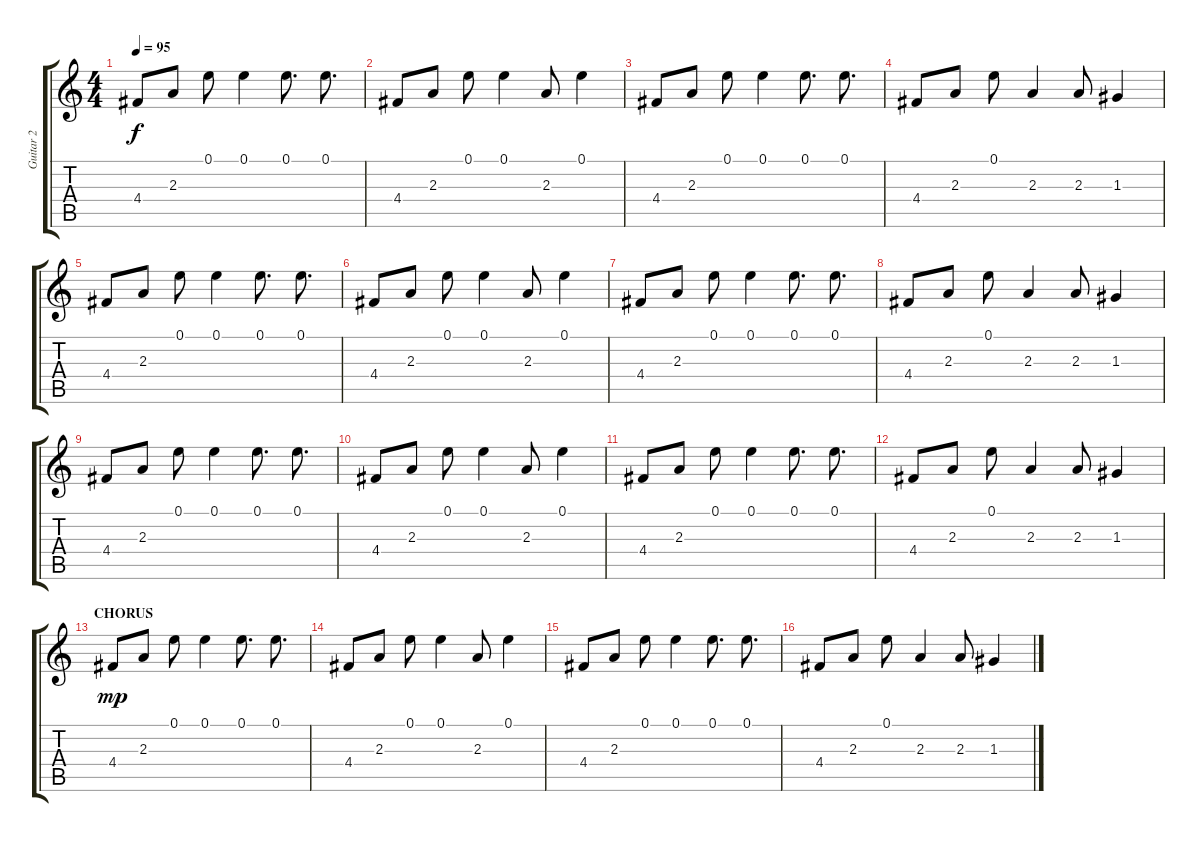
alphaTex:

\track ("Guitar 2" "Guitar 2") {instrument acousticguitarsteel}
\staff {score tabs}
\tuning (E4 B3 G3 D3 A2 E2) {hide}
\ts (4 4)
\tempo 95
\clef g2
\ks c
4.4.8{dy f} 2.3.8 0.1.8 0.1.4 0.1.8{d} 0.1.8{d} |
4.4.8 2.3.8 0.1.8 0.1.4 2.3.8 0.1.4 |
4.4.8 2.3.8 0.1.8 0.1.4 0.1.8{d} 0.1.8{d} |
4.4.8 2.3.8 0.1.8 2.3.4 2.3.8 1.3.4 |
4.4.8 2.3.8 0.1.8 0.1.4 0.1.8{d} 0.1.8{d} |
4.4.8 2.3.8 0.1.8 0.1.4 2.3.8 0.1.4 |
4.4.8 2.3.8 0.1.8 0.1.4 0.1.8{d} 0.1.8{d} |
4.4.8 2.3.8 0.1.8 2.3.4 2.3.8 1.3.4 |
4.4.8 2.3.8 0.1.8 0.1.4 0.1.8{d} 0.1.8{d} |
4.4.8 2.3.8 0.1.8 0.1.4 2.3.8 0.1.4 |
4.4.8 2.3.8 0.1.8 0.1.4 0.1.8{d} 0.1.8{d} |
4.4.8 2.3.8 0.1.8 2.3.4 2.3.8 1.3.4 |
\section ("" "CHORUS")
4.4.8{dy mp} 2.3.8 0.1.8 0.1.4 0.1.8{d} 0.1.8{d} |
4.4.8 2.3.8 0.1.8 0.1.4 2.3.8 0.1.4 |
4.4.8 2.3.8 0.1.8 0.1.4 0.1.8{d} 0.1.8{d} |
4.4.8 2.3.8 0.1.8 2.3.4 2.3.8 1.3.4
